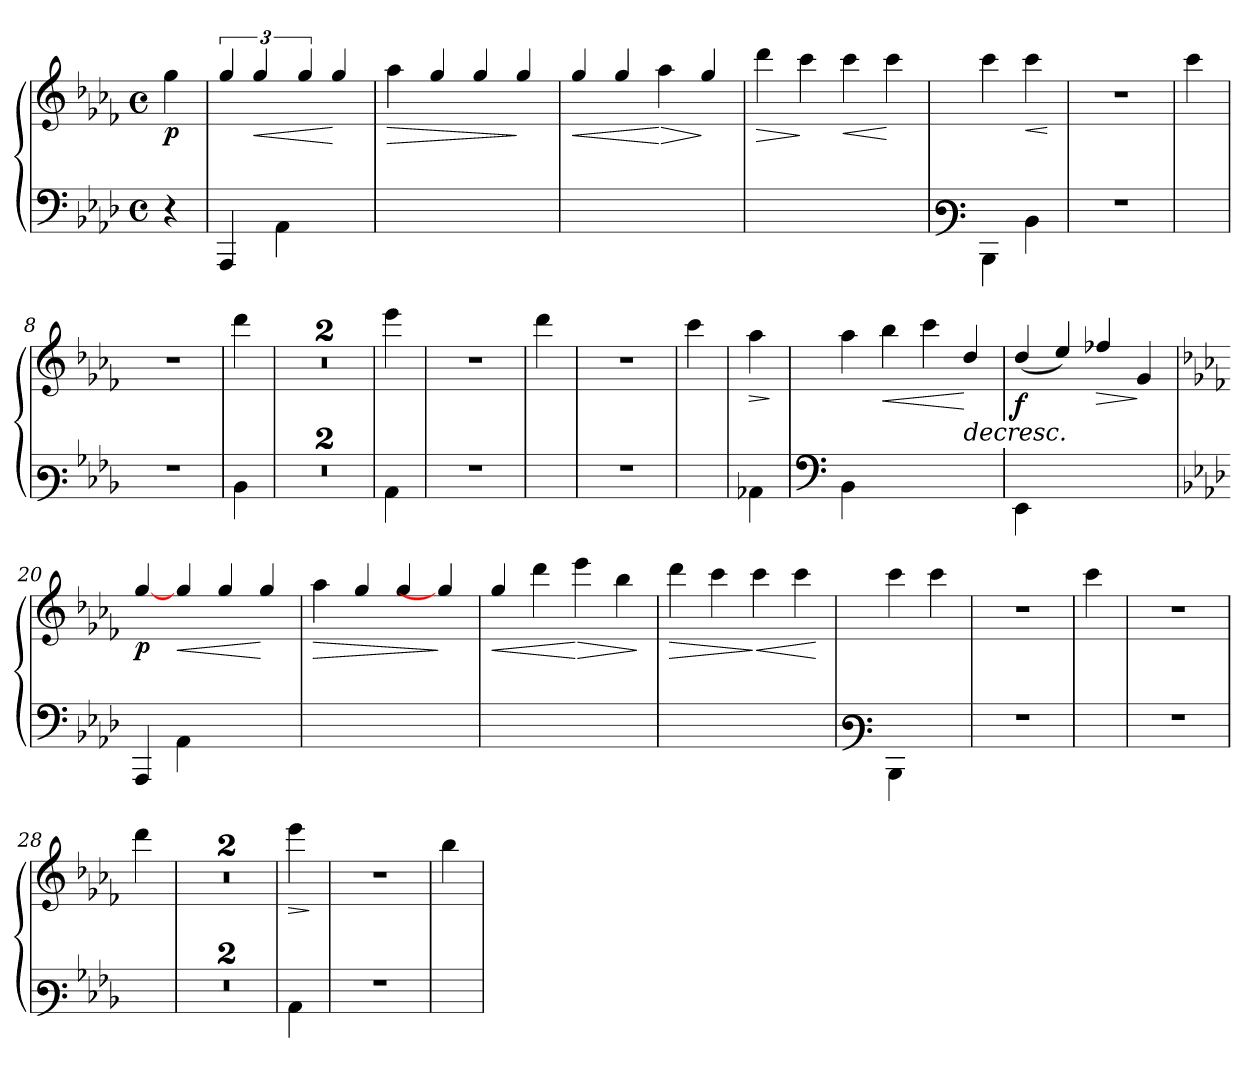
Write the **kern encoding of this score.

**kern	**kern	**dynam
*part1	*part1	*part1
*staff2	*staff1	*staff1/2
*clefF4	*clefG3	*
*k[b-e-a-d-]	*k[b-e-a-d-]	*
*M4/4	*M4/4	*
*met(c)	*met(c)	*
=	=	=
!	!	!LO:DY:b
4r	4ee-\	p
=1	=1	=1
4AAA-/	6ee-/	.
!	!	!LO:HP:b
.	6ee-/	<
4AA-\	.	.
.	6ee-/	.
4ryy	4ee-/	[
!!LO:LB:g=z
=2	=2	=2
!	!	!LO:HP:b
1ryy	4ff\	>
.	4ee-/	.
.	4ee-/	.
.	4ee-/	]
!!LO:LB:g=z
=3	=3	=3
!	!	!LO:HP:b
1ryy	4ee-/	<
.	4ee-/	.
!	!	!LO:HP:n=1:b
.	4ff\	[ >
.	4ee-/	]
=4	=4	=4
!	!	!LO:HP:b
1ryy	4bb-\	>
.	4aa-\	]
!	!	!LO:HP:b
.	4aa-\	<
.	4aa-\	[
!!LO:LB:g=z
=5	=5	=5
*clefF3	*	*
4DD-\	4aa-\	.
!	!	!LO:HP:b
4D-\	4aa-\	<
.	.	[
=6	=6	=6
1r	1r	.
=7	=7	=7
4ryy	4aa-\	.
=8	=8	=8
1r	1r	.
=9	=9	=9
4D-\	4bb-\	.
=10	=10	=10
1r	1r	.
=11	=11	=11
1r	1r	.
=12	=12	=12
4C\	4ccc\	.
=13	=13	=13
1r	1r	.
=14	=14	=14
4ryy	4bb-\	.
=15	=15	=15
1r	1r	.
=16	=16	=16
4ryy	4aa-\	.
=17	=17	=17
!	!	!LO:HP:b
4C-X\	4ff\	>
.	.	]
!!LO:LB:g=z
=18	=18	=18
*clefF4	*	*
4BB-\	4ff\	.
!	!	!LO:HP:b
2.ryy	4gg\	<
.	4aa-\	.
!	!	!LO:HP:n=1:b
.	4b-/	[ >
=19	=19	=19
!	!	!LO:DY:b
4EE-\	(>4b-/	f
2.ryy	4cc/)	.
!	!	!LO:HP:b
.	4dd-X/	>
.	4e-/	] ]
!!LO:PB:g=z
=20	=20	=20
*k[b-e-a-d-]	*k[b-e-a-d-]	*
!	!	!LO:DY:b
4AAA-/	[>4ee-/	p
!	!	!LO:HP:b
4AA-\	4ee-/	<
2ryy	4ee-/	.
.	4ee-/	[
=21	=21	=21
!	!	!LO:HP:b
1ryy	4ff\	>
.	4ee-/	.
.	4ee-/	.
.	4ee-/]	]
!!LO:LB:g=z
=22	=22	=22
!	!	!LO:HP:b
1ryy	4ee-/	<
.	4bb-\	.
!	!	!LO:HP:n=1:b
.	4ccc\	[ >
.	4gg\	.
.	.	]
=23	=23	=23
!	!	!LO:HP:b
1ryy	4bb-\	>
.	4aa-\	.
!	!	!LO:HP:n=1:b
.	4aa-\	] <
.	4aa-\	.
.	.	[
!!LO:LB:g=z
=24	=24	=24
*clefF3	*	*
4DD-\	4aa-\	.
4ryy	4aa-\	.
=25	=25	=25
1r	1r	.
=26	=26	=26
4ryy	4aa-\	.
=27	=27	=27
1r	1r	.
=28	=28	=28
4ryy	4bb-\	.
=29	=29	=29
1r	1r	.
=30	=30	=30
1r	1r	.
=31	=31	=31
!	!	!LO:HP:b
4C\	4ccc\	>
.	.	]
=32	=32	=32
1r	1r	.
=33	=33	=33
4ryy	4gg\	.
=	=	=
*-	*-	*-
